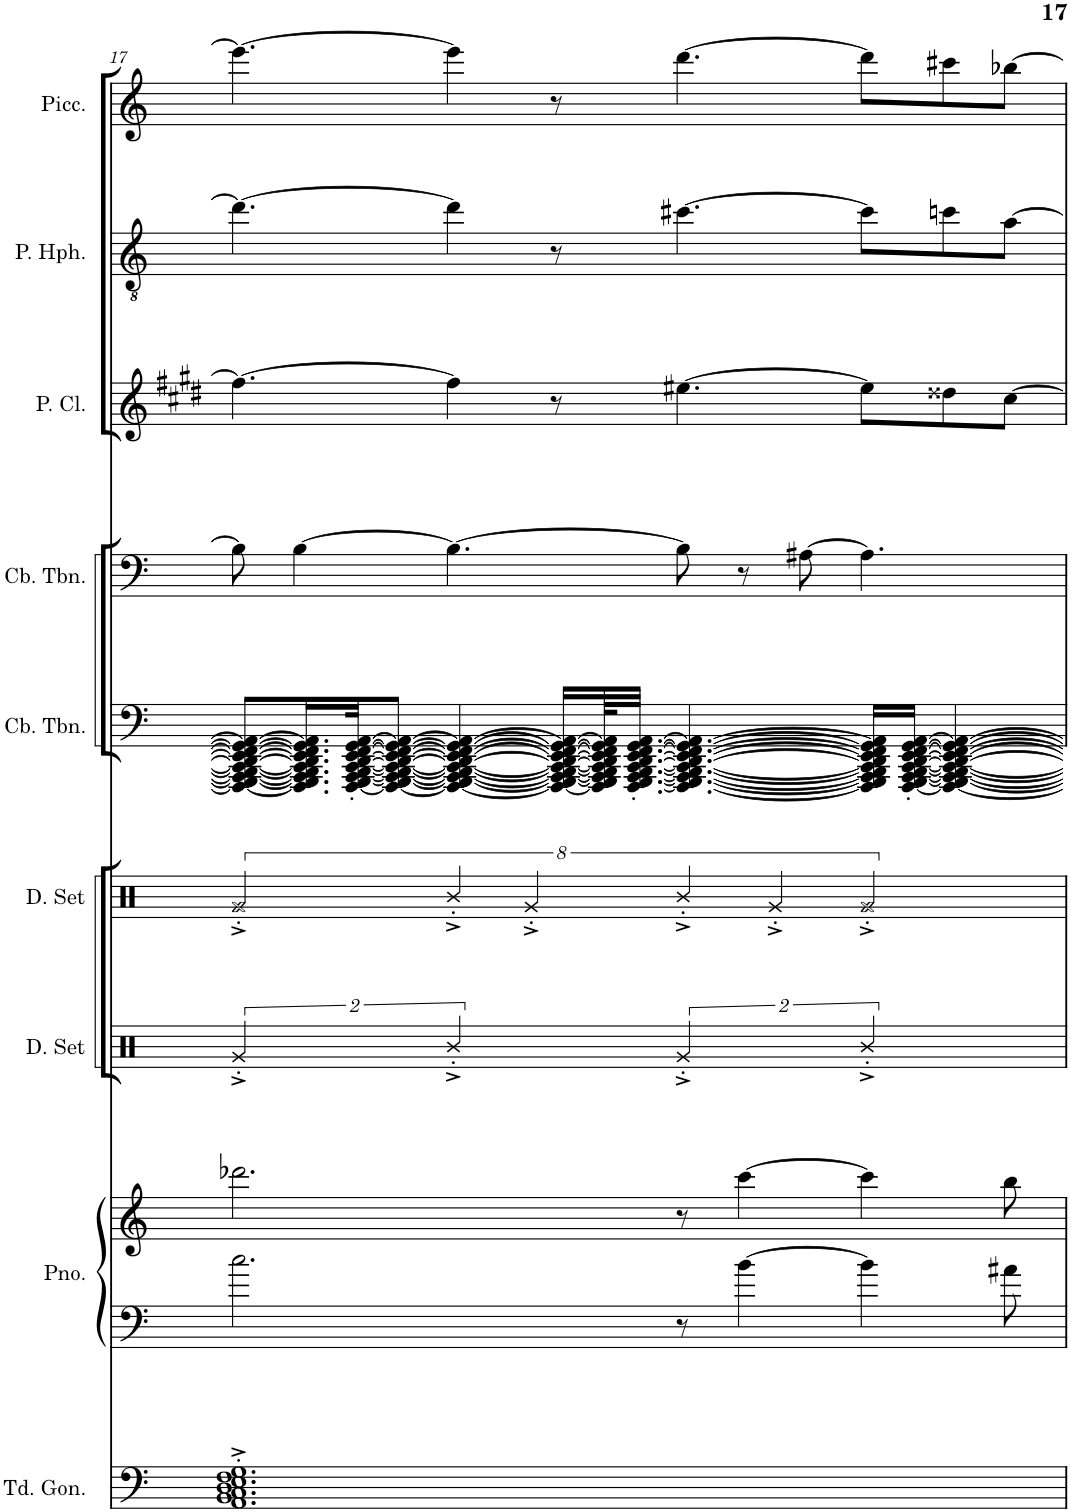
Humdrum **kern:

**kern	**kern	**kern	**kern	**kern	**kern	**kern	**kern	**kern	**kern
*part9	*part8	*part8	*part7	*part6	*part5	*part4	*part3	*part2	*part1
*staff10	*staff9	*staff8	*staff7	*staff6	*staff5	*staff4	*staff3	*staff2	*staff1
*I"Tuned Gongs	*I"Piano	*	*I"Drumset	*I"Drumset	*I"Contrabass Trombone	*I"Contrabass Trombone	*I"Piccolo Clarinet	*I"Piccolo Heckelphone	*I"Piccolo
*I'Td. Gon.	*I'Pno.	*	*I'D. Set	*I'D. Set	*I'Cb. Tbn.	*I'Cb. Tbn.	*I'P. Cl.	*I'P. Hph.	*I'Picc.
!!LO:PB:g=z
*clefF4	*clefF4	*clefG2	*clefX	*clefX	*clefF4	*clefF4	*clefG2	*clefGv2	*clefG2
*	*	*	*	*	*	*	*Trd-5c-8	*	*Trd-7c-12
*k[]	*k[]	*k[]	*k[]	*k[]	*k[]	*k[]	*k[f#c#g#d#]	*k[]	*k[]
*M12/8	*M12/8	*M12/8	*M12/8	*M12/8	*M12/8	*M12/8	*M12/8	*M12/8	*M12/8
=17	=17	=17	=17	=17	=17	=17	=17	=17	=17
1.AA'^ 1.BB'^ 1.C'^ 1.D'^ 1.E'^ 1.F'^ 1.G'^	2.cc\	2.ddd-X\	8%3Rg'^/	8%3Rg'^/	8FFF/_ 8GGG/_ 8AAA/_ 8BBB/_ 8CC/_ 8DD/_ 8EE/_ 8FF/_ 8GG/_ 8AA/_L	8B\]	4.ff#\_	4.dd\_	4.eee-\_
.	.	.	.	.	16.FFF/] 16.GGG/] 16.AAA/] 16.BBB/] 16.CC/] 16.DD/] 16.EE/] 16.FF/] 16.GG/] 16.AA/]L	[4B\	.	.	.
.	.	.	.	.	[32FFF/' [32GGG/' [32AAA/' [32BBB/' [32CC/' [32DD/' [32EE/' [32FF/' [32GG/' [32AA/'JK	.	.	.	.
.	.	.	.	.	8FFF/_ 8GGG/_ 8AAA/_ 8BBB/_ 8CC/_ 8DD/_ 8EE/_ 8FF/_ 8GG/_ 8AA/_J	.	.	.	.
.	.	.	8%3R'^/	16%3R'^/	4FFF/_ 4GGG/_ 4AAA/_ 4BBB/_ 4CC/_ 4DD/_ 4EE/_ 4FF/_ 4GG/_ 4AA/_	4.B\_	4ff#\]	4dd\]	4eee-\]
.	.	.	.	16%3Rg'^/	.	.	.	.	.
.	.	.	.	.	16FFF/_ 16GGG/_ 16AAA/_ 16BBB/_ 16CC/_ 16DD/_ 16EE/_ 16FF/_ 16GG/_ 16AA/_LL	.	8r	8r	8r
.	.	.	.	.	64FFF/] 64GGG/] 64AAA/] 64BBB/] 64CC/] 64DD/] 64EE/] 64FF/] 64GG/] 64AA/]KL	.	.	.	.
.	.	.	.	.	[32.FFF/' [32.GGG/' [32.AAA/' [32.BBB/' [32.CC/' [32.DD/' [32.EE/' [32.FF/' [32.GG/' [32.AA/'JJJ	.	.	.	.
.	8r	8r	8%3Rg'^/	16%3R'^/	4.FFF/_ 4.GGG/_ 4.AAA/_ 4.BBB/_ 4.CC/_ 4.DD/_ 4.EE/_ 4.FF/_ 4.GG/_ 4.AA/_	8B\]	[4.ee#X\	[4.cc#X\	[4.ddd\
.	[4b\	[4ccc\	.	.	.	8r	.	.	.
.	.	.	.	16%3Rg'^/	.	.	.	.	.
.	.	.	.	.	.	[8A#X\	.	.	.
.	4b\]	4ccc\]	8%3R'^/	8%3Rg'^/	16FFF/] 16GGG/] 16AAA/] 16BBB/] 16CC/] 16DD/] 16EE/] 16FF/] 16GG/] 16AA/]LL	4.A#\]	8ee#\L]	8cc#\L]	8ddd\L]
.	.	.	.	.	[16FFF/' [16GGG/' [16AAA/' [16BBB/' [16CC/' [16DD/' [16EE/' [16FF/' [16GG/' [16AA/'JJ	.	.	.	.
.	.	.	.	.	4FFF/_ 4GGG/_ 4AAA/_ 4BBB/_ 4CC/_ 4DD/_ 4EE/_ 4FF/_ 4GG/_ 4AA/_	.	8dd##X\	8ccn\	8ccc#X\
.	8a#X\	8bb\	.	.	.	.	[8cc#\J	[8a\J	[8bb-X\J
=	=	=	=	=	=	=	=	=	=
*-	*-	*-	*-	*-	*-	*-	*-	*-	*-
